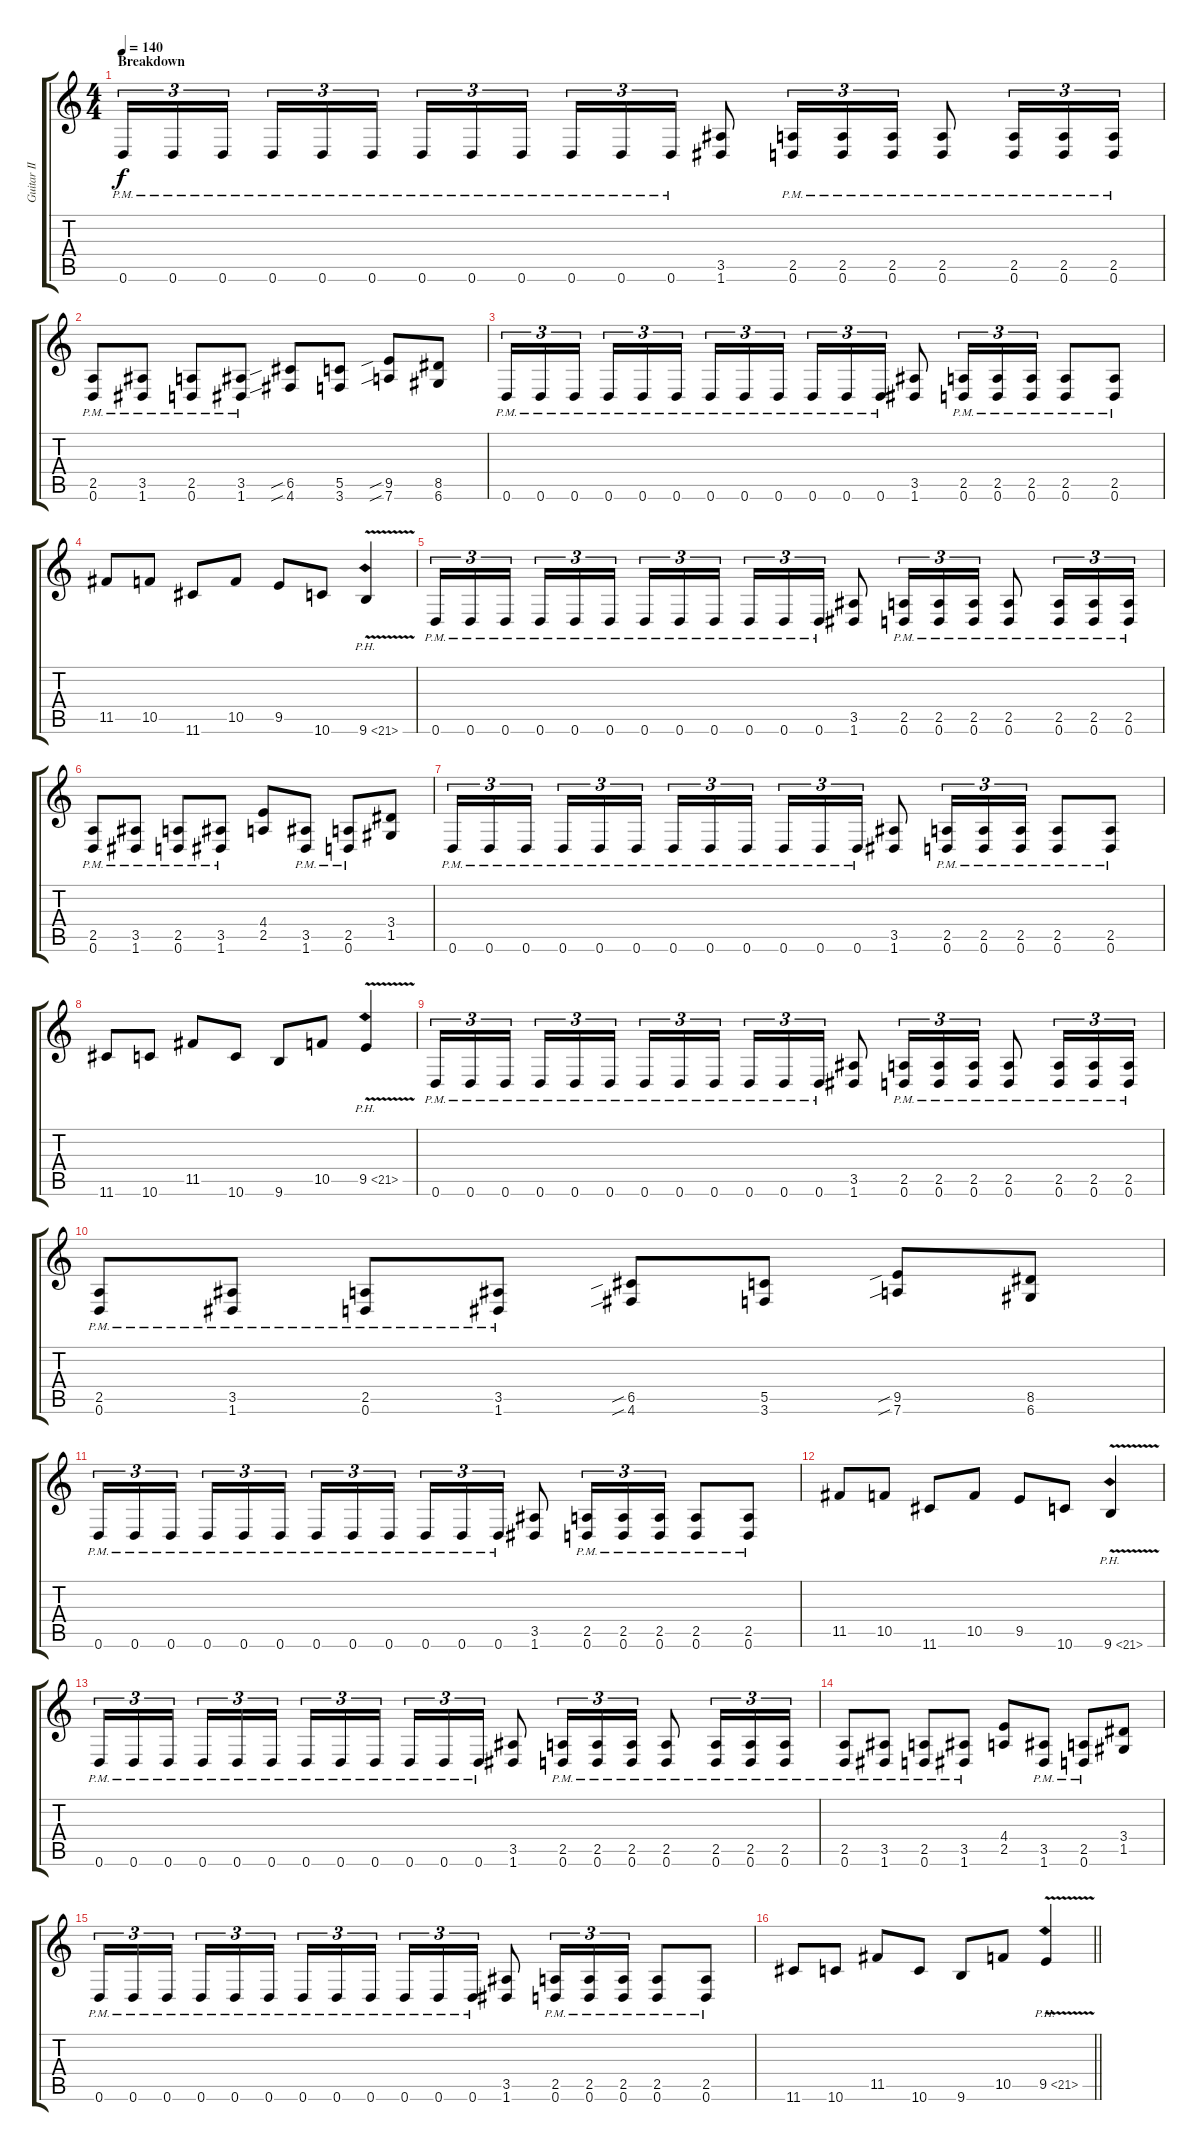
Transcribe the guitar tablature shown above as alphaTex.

\track ("Guitar II" "Guitar II") {instrument distortionguitar}
\staff {score tabs}
\tuning (D4 A3 F3 C3 G2 D2) {hide}
\ts (4 4)
\section ("" "Breakdown")
\tempo 140
\clef g2
\ks c
0.6{pm}.16{tu (3 2) dy f} 0.6{pm}.16{tu (3 2)} 0.6{pm}.16{tu (3 2) beam splitsecondary} 0.6{pm}.16{tu (3 2)} 0.6{pm}.16{tu (3 2)} 0.6{pm}.16{tu (3 2)} 0.6{pm}.16{tu (3 2)} 0.6{pm}.16{tu (3 2)} 0.6{pm}.16{tu (3 2) beam splitsecondary} 0.6{pm}.16{tu (3 2)} 0.6{pm}.16{tu (3 2)} 0.6{pm}.16{tu (3 2)} (3.5 1.6).8 (2.5{pm} 0.6{pm}).16{tu (3 2)} (2.5{pm} 0.6{pm}).16{tu (3 2)} (2.5{pm} 0.6{pm}).16{tu (3 2)} (2.5{pm} 0.6{pm}).8 (2.5{pm} 0.6{pm}).16{tu (3 2)} (2.5{pm} 0.6{pm}).16{tu (3 2)} (2.5{pm} 0.6{pm}).16{tu (3 2)} |
(2.5{pm} 0.6{pm}).8 (3.5{pm} 1.6{pm}).8 (2.5{pm} 0.6{pm}).8 (3.5{pm} 1.6{pm}).8 (6.5{sib} 4.6{sib}).8 (5.5 3.6).8 (9.5{sib} 7.6{sib}).8 (8.5 6.6).8 |
0.6{pm}.16{tu (3 2)} 0.6{pm}.16{tu (3 2)} 0.6{pm}.16{tu (3 2) beam splitsecondary} 0.6{pm}.16{tu (3 2)} 0.6{pm}.16{tu (3 2)} 0.6{pm}.16{tu (3 2)} 0.6{pm}.16{tu (3 2)} 0.6{pm}.16{tu (3 2)} 0.6{pm}.16{tu (3 2) beam splitsecondary} 0.6{pm}.16{tu (3 2)} 0.6{pm}.16{tu (3 2)} 0.6{pm}.16{tu (3 2)} (3.5 1.6).8 (2.5{pm} 0.6{pm}).16{tu (3 2)} (2.5{pm} 0.6{pm}).16{tu (3 2)} (2.5{pm} 0.6{pm}).16{tu (3 2)} (2.5{pm} 0.6{pm}).8 (2.5{pm} 0.6{pm}).8 |
11.5.8 10.5.8 11.6.8 10.5.8 9.5.8 10.6.8 9.6{ph 12 v}.4 |
0.6{pm}.16{tu (3 2)} 0.6{pm}.16{tu (3 2)} 0.6{pm}.16{tu (3 2) beam splitsecondary} 0.6{pm}.16{tu (3 2)} 0.6{pm}.16{tu (3 2)} 0.6{pm}.16{tu (3 2)} 0.6{pm}.16{tu (3 2)} 0.6{pm}.16{tu (3 2)} 0.6{pm}.16{tu (3 2) beam splitsecondary} 0.6{pm}.16{tu (3 2)} 0.6{pm}.16{tu (3 2)} 0.6{pm}.16{tu (3 2)} (3.5 1.6).8 (2.5{pm} 0.6{pm}).16{tu (3 2)} (2.5{pm} 0.6{pm}).16{tu (3 2)} (2.5{pm} 0.6{pm}).16{tu (3 2)} (2.5{pm} 0.6{pm}).8 (2.5{pm} 0.6{pm}).16{tu (3 2)} (2.5{pm} 0.6{pm}).16{tu (3 2)} (2.5{pm} 0.6{pm}).16{tu (3 2)} |
(2.5{pm} 0.6{pm}).8 (3.5{pm} 1.6{pm}).8 (2.5{pm} 0.6{pm}).8 (3.5{pm} 1.6{pm}).8 (4.4 2.5).8 (3.5{pm} 1.6{pm}).8 (2.5{pm} 0.6{pm}).8 (3.4 1.5).8 |
0.6{pm}.16{tu (3 2)} 0.6{pm}.16{tu (3 2)} 0.6{pm}.16{tu (3 2) beam splitsecondary} 0.6{pm}.16{tu (3 2)} 0.6{pm}.16{tu (3 2)} 0.6{pm}.16{tu (3 2)} 0.6{pm}.16{tu (3 2)} 0.6{pm}.16{tu (3 2)} 0.6{pm}.16{tu (3 2) beam splitsecondary} 0.6{pm}.16{tu (3 2)} 0.6{pm}.16{tu (3 2)} 0.6{pm}.16{tu (3 2)} (3.5 1.6).8 (2.5{pm} 0.6{pm}).16{tu (3 2)} (2.5{pm} 0.6{pm}).16{tu (3 2)} (2.5{pm} 0.6{pm}).16{tu (3 2)} (2.5{pm} 0.6{pm}).8 (2.5{pm} 0.6{pm}).8 |
11.6.8 10.6.8 11.5.8 10.6.8 9.6.8 10.5.8 9.5{ph 12 v}.4 |
0.6{pm}.16{tu (3 2)} 0.6{pm}.16{tu (3 2)} 0.6{pm}.16{tu (3 2) beam splitsecondary} 0.6{pm}.16{tu (3 2)} 0.6{pm}.16{tu (3 2)} 0.6{pm}.16{tu (3 2)} 0.6{pm}.16{tu (3 2)} 0.6{pm}.16{tu (3 2)} 0.6{pm}.16{tu (3 2) beam splitsecondary} 0.6{pm}.16{tu (3 2)} 0.6{pm}.16{tu (3 2)} 0.6{pm}.16{tu (3 2)} (3.5 1.6).8 (2.5{pm} 0.6{pm}).16{tu (3 2)} (2.5{pm} 0.6{pm}).16{tu (3 2)} (2.5{pm} 0.6{pm}).16{tu (3 2)} (2.5{pm} 0.6{pm}).8 (2.5{pm} 0.6{pm}).16{tu (3 2)} (2.5{pm} 0.6{pm}).16{tu (3 2)} (2.5{pm} 0.6{pm}).16{tu (3 2)} |
(2.5{pm} 0.6{pm}).8 (3.5{pm} 1.6{pm}).8 (2.5{pm} 0.6{pm}).8 (3.5{pm} 1.6{pm}).8 (6.5{sib} 4.6{sib}).8 (5.5 3.6).8 (9.5{sib} 7.6{sib}).8 (8.5 6.6).8 |
0.6{pm}.16{tu (3 2)} 0.6{pm}.16{tu (3 2)} 0.6{pm}.16{tu (3 2) beam splitsecondary} 0.6{pm}.16{tu (3 2)} 0.6{pm}.16{tu (3 2)} 0.6{pm}.16{tu (3 2)} 0.6{pm}.16{tu (3 2)} 0.6{pm}.16{tu (3 2)} 0.6{pm}.16{tu (3 2) beam splitsecondary} 0.6{pm}.16{tu (3 2)} 0.6{pm}.16{tu (3 2)} 0.6{pm}.16{tu (3 2)} (3.5 1.6).8 (2.5{pm} 0.6{pm}).16{tu (3 2)} (2.5{pm} 0.6{pm}).16{tu (3 2)} (2.5{pm} 0.6{pm}).16{tu (3 2)} (2.5{pm} 0.6{pm}).8 (2.5{pm} 0.6{pm}).8 |
11.5.8 10.5.8 11.6.8 10.5.8 9.5.8 10.6.8 9.6{ph 12 v}.4 |
0.6{pm}.16{tu (3 2)} 0.6{pm}.16{tu (3 2)} 0.6{pm}.16{tu (3 2) beam splitsecondary} 0.6{pm}.16{tu (3 2)} 0.6{pm}.16{tu (3 2)} 0.6{pm}.16{tu (3 2)} 0.6{pm}.16{tu (3 2)} 0.6{pm}.16{tu (3 2)} 0.6{pm}.16{tu (3 2) beam splitsecondary} 0.6{pm}.16{tu (3 2)} 0.6{pm}.16{tu (3 2)} 0.6{pm}.16{tu (3 2)} (3.5 1.6).8 (2.5{pm} 0.6{pm}).16{tu (3 2)} (2.5{pm} 0.6{pm}).16{tu (3 2)} (2.5{pm} 0.6{pm}).16{tu (3 2)} (2.5{pm} 0.6{pm}).8 (2.5{pm} 0.6{pm}).16{tu (3 2)} (2.5{pm} 0.6{pm}).16{tu (3 2)} (2.5{pm} 0.6{pm}).16{tu (3 2)} |
(2.5{pm} 0.6{pm}).8 (3.5{pm} 1.6{pm}).8 (2.5{pm} 0.6{pm}).8 (3.5{pm} 1.6{pm}).8 (4.4 2.5).8 (3.5{pm} 1.6{pm}).8 (2.5{pm} 0.6{pm}).8 (3.4 1.5).8 |
0.6{pm}.16{tu (3 2)} 0.6{pm}.16{tu (3 2)} 0.6{pm}.16{tu (3 2) beam splitsecondary} 0.6{pm}.16{tu (3 2)} 0.6{pm}.16{tu (3 2)} 0.6{pm}.16{tu (3 2)} 0.6{pm}.16{tu (3 2)} 0.6{pm}.16{tu (3 2)} 0.6{pm}.16{tu (3 2) beam splitsecondary} 0.6{pm}.16{tu (3 2)} 0.6{pm}.16{tu (3 2)} 0.6{pm}.16{tu (3 2)} (3.5 1.6).8 (2.5{pm} 0.6{pm}).16{tu (3 2)} (2.5{pm} 0.6{pm}).16{tu (3 2)} (2.5{pm} 0.6{pm}).16{tu (3 2)} (2.5{pm} 0.6{pm}).8 (2.5{pm} 0.6{pm}).8 |
\barLineRight lightlight
11.6.8 10.6.8 11.5.8 10.6.8 9.6.8 10.5.8 9.5{ph 12 v}.4
